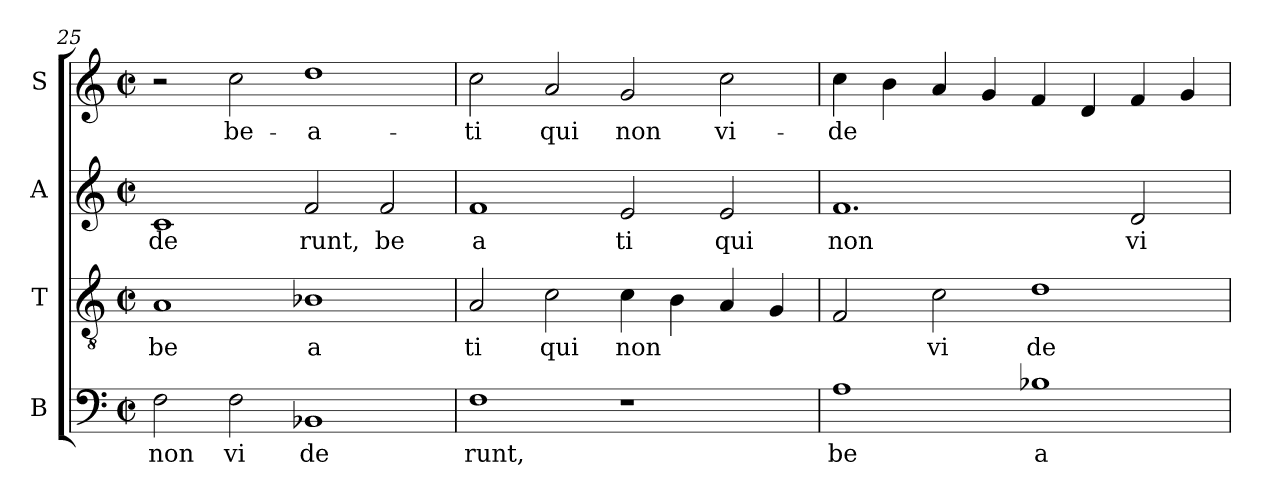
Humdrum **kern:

**kern	**text	**kern	**text	**kern	**text	**kern	**text
*part4	*part4	*part3	*part3	*part2	*part2	*part1	*part1
*staff4	*staff4	*staff3	*staff3	*staff2	*staff2	*staff1	*staff1
*I"B	*	*I"T	*	*I"A	*	*I"S	*
!!LO:LB:g=z
*clefF4	*	*clefGv2	*	*clefG2	*	*clefG2	*
*k[]	*	*k[]	*	*k[]	*	*k[]	*
*C:	*	*C:	*	*C:	*	*C:	*
*M2/2	*	*M2/2	*	*M2/2	*	*M2/2	*
*met(c|)	*	*met(c|)	*	*met(c|)	*	*met(c|)	*
=25	=25	=25	=25	=25	=25	=25	=25
!	!LO:LY:b:cj	!	!LO:LY:b:cj	!	!LO:LY:b:cj	!	!
2F\	non	1A	be	1c	de	2r	.
!	!LO:LY:b:cj	!	!	!	!	!	!LO:LY:b:cj
2F\	vi	.	.	.	.	2cc\	be-
!	!LO:LY:b:cj	!	!LO:LY:b:cj	!	!LO:LY:b:cj	!	!LO:LY:b:cj
1BB-X	de	1B-X	a	2f/	runt,	1dd	-a-
!	!	!	!	!	!LO:LY:b:cj	!	!
.	.	.	.	2f/	be	.	.
=26	=26	=26	=26	=26	=26	=26	=26
!	!LO:LY:b:cj	!	!LO:LY:b:cj	!	!LO:LY:b:cj	!	!LO:LY:b:cj
1F	runt,	2A/	ti	1f	a	2cc\	-ti
!	!	!	!LO:LY:b:cj	!	!	!	!LO:LY:b:cj
.	.	2c\	qui	.	.	2a/	qui
!	!	!	!LO:LY:b:cj	!	!LO:LY:b:cj	!	!LO:LY:b:cj
1r	.	4c\	non	2e/	ti	2g/	non
!	!	!	!LO:LY:b:cj	!	!	!	!
.	.	4B\	.	.	.	.	.
!	!	!	!LO:LY:b:cj	!	!LO:LY:b:cj	!	!LO:LY:b:cj
.	.	4A/	.	2e/	qui	2cc\	vi-
!	!	!	!LO:LY:b:cj	!	!	!	!
.	.	4G/	.	.	.	.	.
=27	=27	=27	=27	=27	=27	=27	=27
!	!LO:LY:b:cj	!	!LO:LY:b:cj	!	!LO:LY:b:cj	!	!LO:LY:b:cj
1A	be	2F/	.	1.f	non	4cc\	-de-
!	!	!	!	!	!	!	!LO:LY:b:cj
.	.	.	.	.	.	4b\	--
!	!	!	!LO:LY:b:cj	!	!	!	!LO:LY:b:cj
.	.	2c\	vi	.	.	4a/	--
!	!	!	!	!	!	!	!LO:LY:b:cj
.	.	.	.	.	.	4g/	--
!	!LO:LY:b:cj	!	!LO:LY:b:cj	!	!	!	!LO:LY:b:cj
1B-X	a	1d	de	.	.	4f/	--
!	!	!	!	!	!	!	!LO:LY:b:cj
.	.	.	.	.	.	4d/	--
!	!	!	!	!	!LO:LY:b:cj	!	!LO:LY:b:cj
.	.	.	.	2d/	vi	4f/	--
!	!	!	!	!	!	!	!LO:LY:b:cj
.	.	.	.	.	.	4g/	--
=	=	=	=	=	=	=	=
*-	*-	*-	*-	*-	*-	*-	*-
